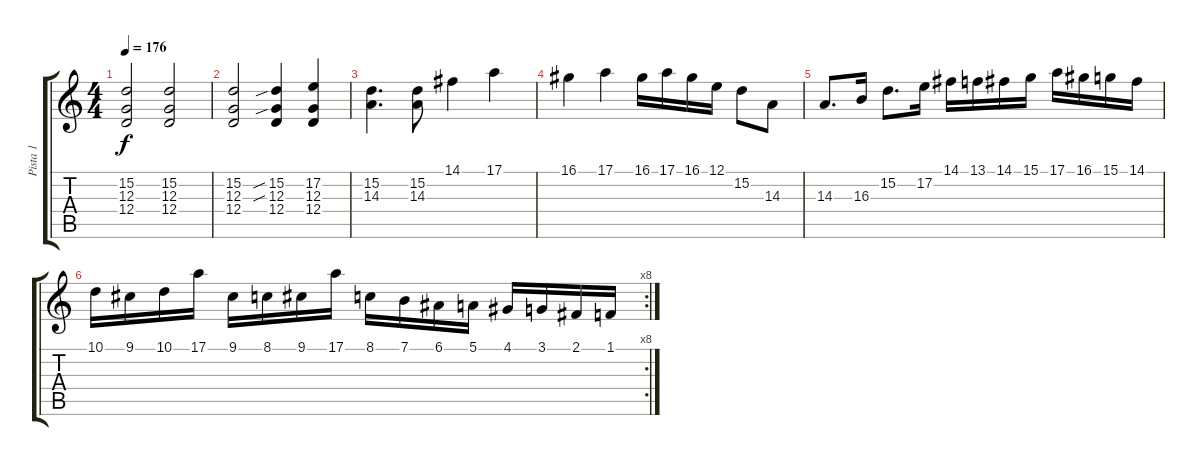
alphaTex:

\track ("Pista 1" "Pista 1") {instrument harmonica}
\staff {score tabs}
\tuning (E4 B3 G3 D3 A2 E2) {hide}
\ts (4 4)
\tempo 176
\clef g2
\ks c
(15.2 12.3 12.4).2{dy f} (15.2 12.3 12.4).2 |
(15.2 12.3 12.4).2 (15.2{sib} 12.3{sib} 12.4).4 (17.2 12.3 12.4).4 |
(15.2 14.3).4{d} (15.2 14.3).8 14.1.4 17.1.4 |
16.1.4 17.1.4 16.1.16 17.1.16 16.1.16 12.1.16 15.2.8 14.3.8 |
14.3.8{d} 16.3.16 15.2.8{d} 17.2.16 14.1.16 13.1.16 14.1.16 15.1.16 17.1.16 16.1.16 15.1.16 14.1.16 |
\rc 8
10.1.16 9.1.16 10.1.16 17.1.16 9.1.16 8.1.16 9.1.16 17.1.16 8.1.16 7.1.16 6.1.16 5.1.16 4.1.16 3.1.16 2.1.16 1.1.16
